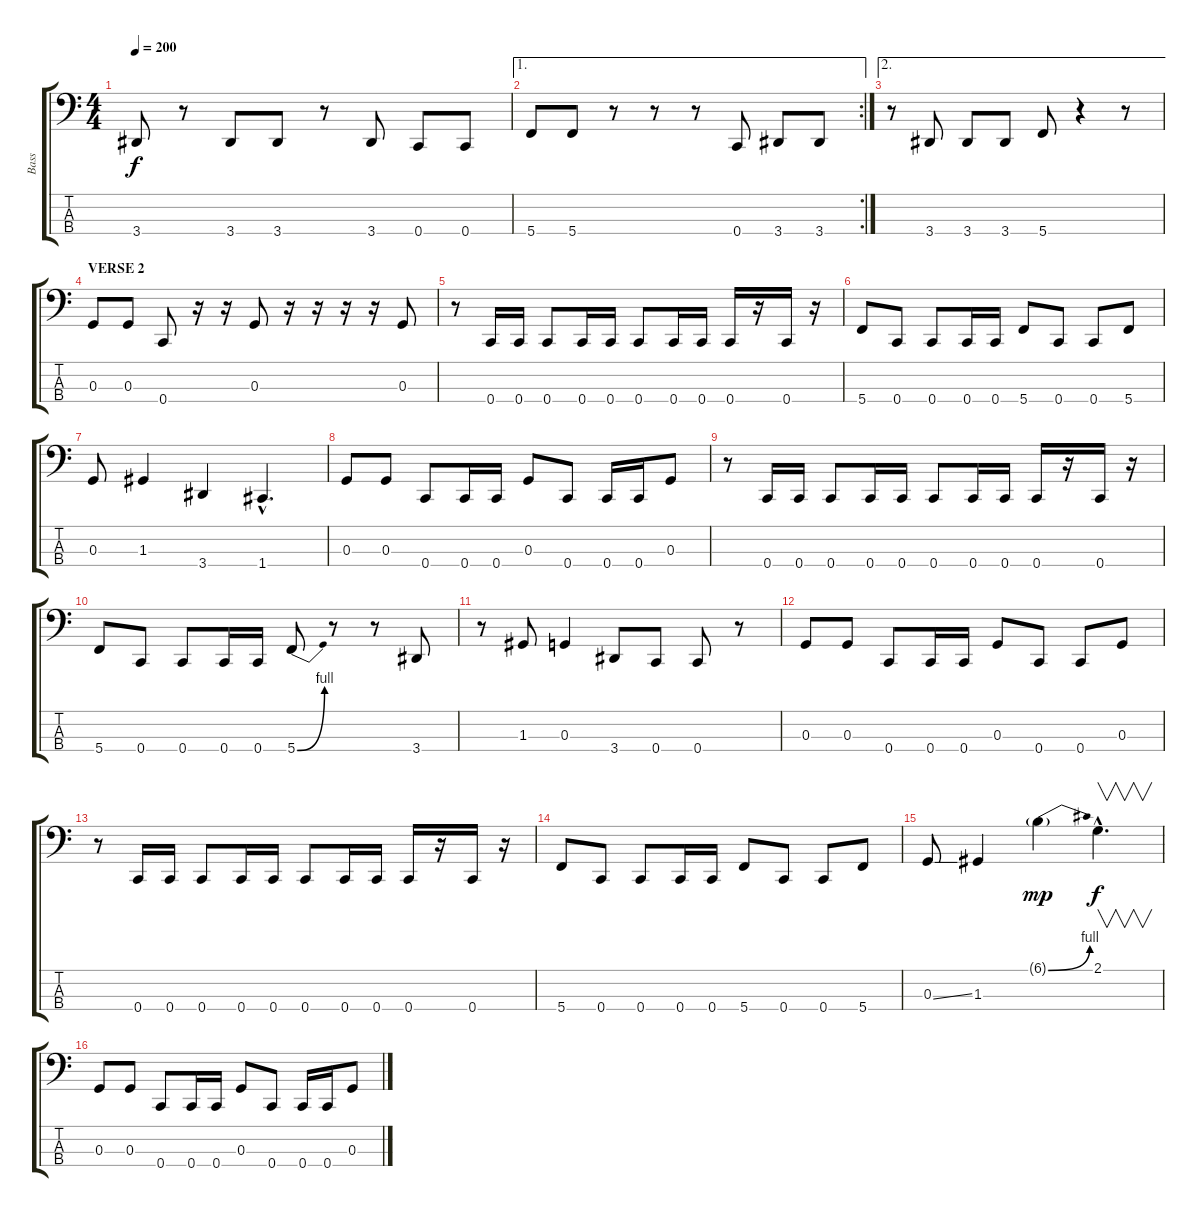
\track ("Bass" "Bass") {instrument electricbassfinger}
\staff {score tabs}
\tuning (F2 C2 G1 C1) {hide}
\ts (4 4)
\tempo 200
\clef f4
\ks c
3.4.8{dy f} r.8 3.4.8 3.4.8 r.8 3.4.8 0.4.8 0.4.8 |
\ae 1
\rc 2
5.4.8 5.4.8 r.8 r.8 r.8 0.4.8 3.4.8 3.4.8 |
\ae 2
r.8 3.4.8 3.4.8 3.4.8 5.4.8 r.4 r.8 |
\section ("" "VERSE 2")
0.3.8 0.3.8 0.4.8 r.16 r.16 0.3.8 r.16 r.16 r.16 r.16 0.3.8 |
r.8 0.4.16 0.4.16 0.4.8 0.4.16 0.4.16 0.4.8 0.4.16 0.4.16 0.4.16 r.16 0.4.16 r.16 |
5.4.8 0.4.8 0.4.8 0.4.16 0.4.16 5.4.8 0.4.8 0.4.8 5.4.8 |
0.3.8 1.3.4 3.4.4 1.4{hac}.4{d} |
0.3.8 0.3.8 0.4.8 0.4.16 0.4.16 0.3.8 0.4.8 0.4.16 0.4.16 0.3.8 |
r.8 0.4.16 0.4.16 0.4.8 0.4.16 0.4.16 0.4.8 0.4.16 0.4.16 0.4.16 r.16 0.4.16 r.16 |
5.4.8 0.4.8 0.4.8 0.4.16 0.4.16 5.4{be (bend 0 0 60 4)}.8 r.8 r.8 3.4.8 |
r.8 1.3.8 0.3.4 3.4.8 0.4.8 0.4.8 r.8 |
0.3.8 0.3.8 0.4.8 0.4.16 0.4.16 0.3.8 0.4.8 0.4.8 0.3.8 |
r.8 0.4.16 0.4.16 0.4.8 0.4.16 0.4.16 0.4.8 0.4.16 0.4.16 0.4.16 r.16 0.4.16 r.16 |
5.4.8 0.4.8 0.4.8 0.4.16 0.4.16 5.4.8 0.4.8 0.4.8 5.4.8 |
0.3{ss}.8 1.3.4 6.1{be (bend 0 0 60 4) g}.4{dy mp} 2.1{hac}.4{v d dy f} |
0.3.8 0.3.8 0.4.8 0.4.16 0.4.16 0.3.8 0.4.8 0.4.16 0.4.16 0.3.8
